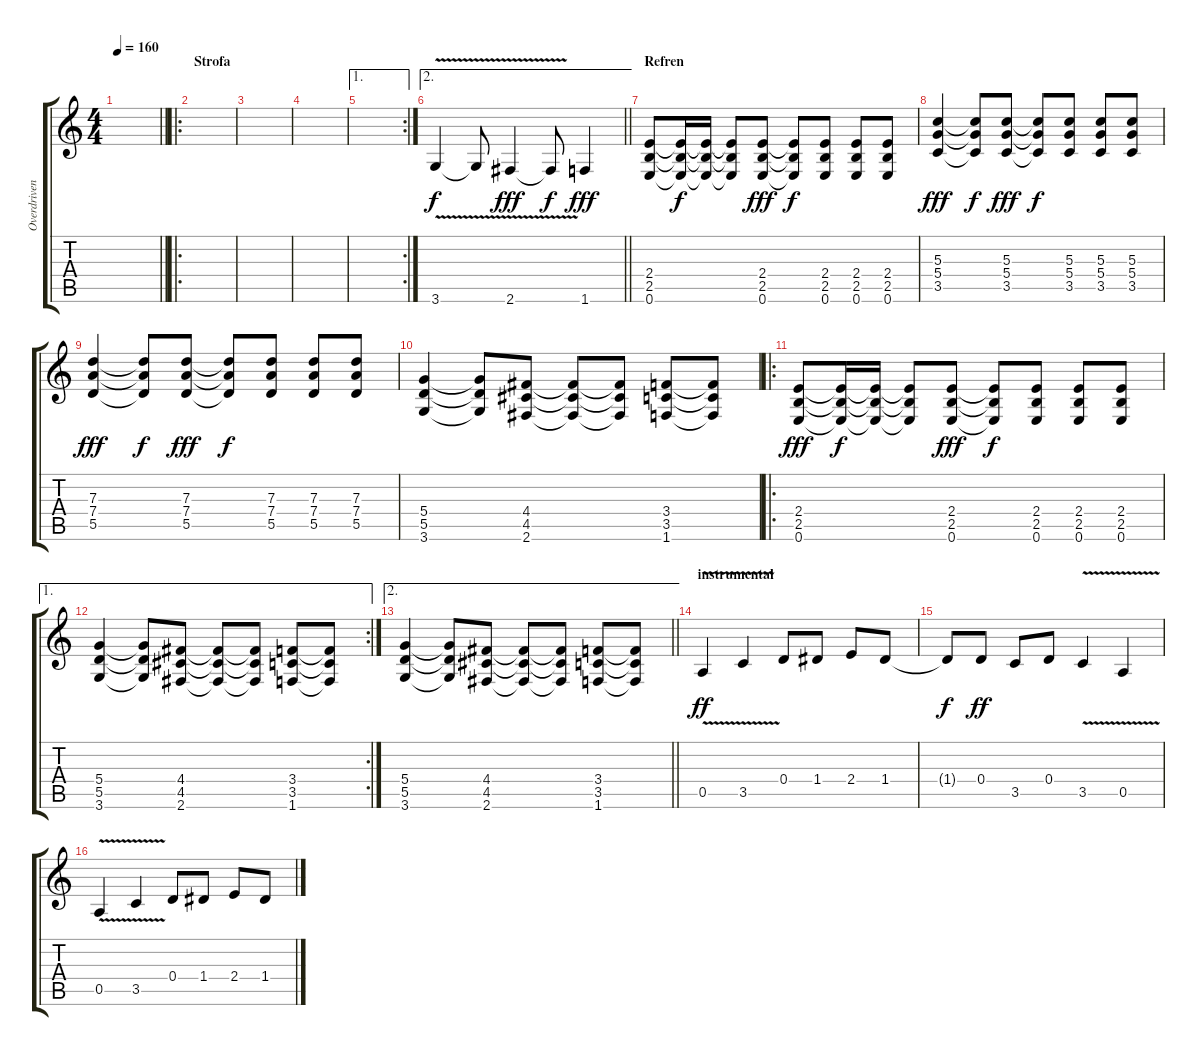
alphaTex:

\track ("Overdriven Guitar " "Overdriven") {instrument overdrivenguitar}
\staff {score tabs}
\tuning (E4 B3 G3 D3 A2 E2) {hide}
\ts (4 4)
\tempo 160
\clef g2
\barLineRight lightlight
\ks c
|
\ro
\section ("" "Strofa")
|
|
|
\ae 1
\rc 2
|
\ae 2
\barLineRight lightlight
3.6{v}.4 3.6{t}.8{dy f} 2.6{v}.4{dy fff} 2.6{t}.8{dy f} 1.6.4{dy fff} |
\section ("" "Refren")
(2.4 2.5 0.6).8 (2.4{t} 2.5{t} 0.6{t}).16{dy f} (2.4{t} 2.5{t} 0.6{t}).16 (2.4{t} 2.5{t} 0.6{t}).8 (2.4 2.5 0.6).8{dy fff} (2.4{t} 2.5{t} 0.6{t}).8{dy f} (2.4 2.5 0.6).8 (2.4 2.5 0.6).8 (2.4 2.5 0.6).8 |
(5.3 5.4 3.5).4{dy fff} (5.3{t} 5.4{t} 3.5{t}).8{dy f} (5.3 5.4 3.5).8{dy fff} (5.3{t} 5.4{t} 3.5{t}).8{dy f} (5.3 5.4 3.5).8 (5.3 5.4 3.5).8 (5.3 5.4 3.5).8 |
(7.3 7.4 5.5).4{dy fff} (7.3{t} 7.4{t} 5.5{t}).8{dy f} (7.3 7.4 5.5).8{dy fff} (7.3{t} 7.4{t} 5.5{t}).8{dy f} (7.3 7.4 5.5).8 (7.3 7.4 5.5).8 (7.3 7.4 5.5).8 |
(5.4 5.5 3.6).4 (5.4{t} 5.5{t} 3.6{t}).8 (4.4 4.5 2.6).8 (4.4{t} 4.5{t} 2.6{t}).8 (4.4{t} 4.5{t} 2.6{t}).8 (3.4 3.5 1.6).8 (3.4{t} 3.5{t} 1.6{t}).8 |
\ro
(2.4 2.5 0.6).8{dy fff} (2.4{t} 2.5{t} 0.6{t}).16{dy f} (2.4{t} 2.5{t} 0.6{t}).16 (2.4{t} 2.5{t} 0.6{t}).8 (2.4 2.5 0.6).8{dy fff} (2.4{t} 2.5{t} 0.6{t}).8{dy f} (2.4 2.5 0.6).8 (2.4 2.5 0.6).8 (2.4 2.5 0.6).8 |
\ae 1
\rc 2
(5.4 5.5 3.6).4 (5.4{t} 5.5{t} 3.6{t}).8 (4.4 4.5 2.6).8 (4.4{t} 4.5{t} 2.6{t}).8 (4.4{t} 4.5{t} 2.6{t}).8 (3.4 3.5 1.6).8 (3.4{t} 3.5{t} 1.6{t}).8 |
\ae 2
\barLineRight lightlight
(5.4 5.5 3.6).4 (5.4{t} 5.5{t} 3.6{t}).8 (4.4 4.5 2.6).8 (4.4{t} 4.5{t} 2.6{t}).8 (4.4{t} 4.5{t} 2.6{t}).8 (3.4 3.5 1.6).8 (3.4{t} 3.5{t} 1.6{t}).8 |
\section ("" "instrumental")
0.5{v}.4{dy ff} 3.5{v}.4 0.4.8 1.4.8 2.4.8 1.4.8 |
1.4{t}.8{dy f} 0.4.8{dy ff} 3.5.8 0.4.8 3.5{v}.4 0.5{v}.4 |
0.5{v}.4 3.5{v}.4 0.4.8 1.4.8 2.4.8 1.4.8
